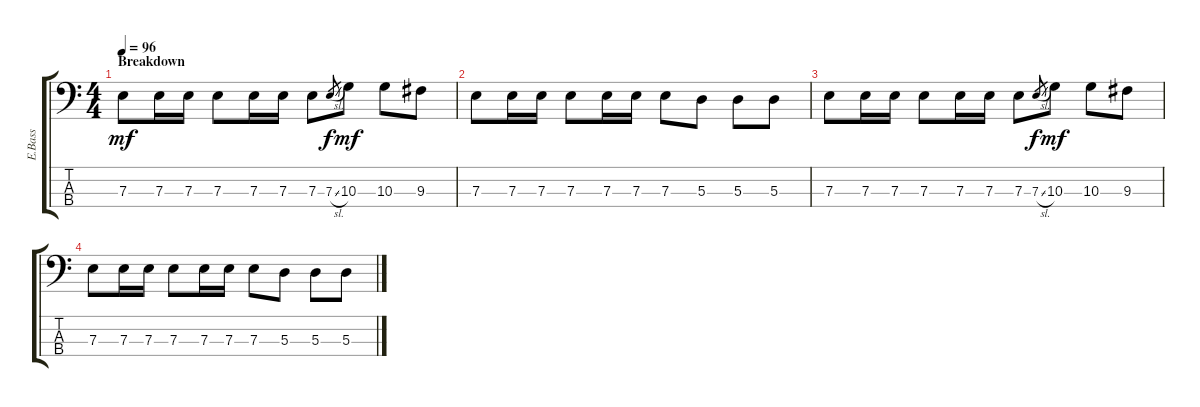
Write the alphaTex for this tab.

\track ("E.Bass" "E.Bass") {instrument electricbassfinger}
\staff {score tabs}
\tuning (G2 D2 A1 E1) {hide}
\ts (4 4)
\section ("" "Breakdown")
\tempo 96
\clef f4
\ks c
7.3.8{dy mf} 7.3.16 7.3.16 7.3.8 7.3.16 7.3.16 7.3.8 7.3{sl}.8{gr dy f} 10.3.8{dy mf} 10.3.8 9.3.8 |
7.3.8 7.3.16 7.3.16 7.3.8 7.3.16 7.3.16 7.3.8 5.3.8 5.3.8 5.3.8 |
7.3.8 7.3.16 7.3.16 7.3.8 7.3.16 7.3.16 7.3.8 7.3{sl}.8{gr dy f} 10.3.8{dy mf} 10.3.8 9.3.8 |
7.3.8 7.3.16 7.3.16 7.3.8 7.3.16 7.3.16 7.3.8 5.3.8 5.3.8 5.3.8
